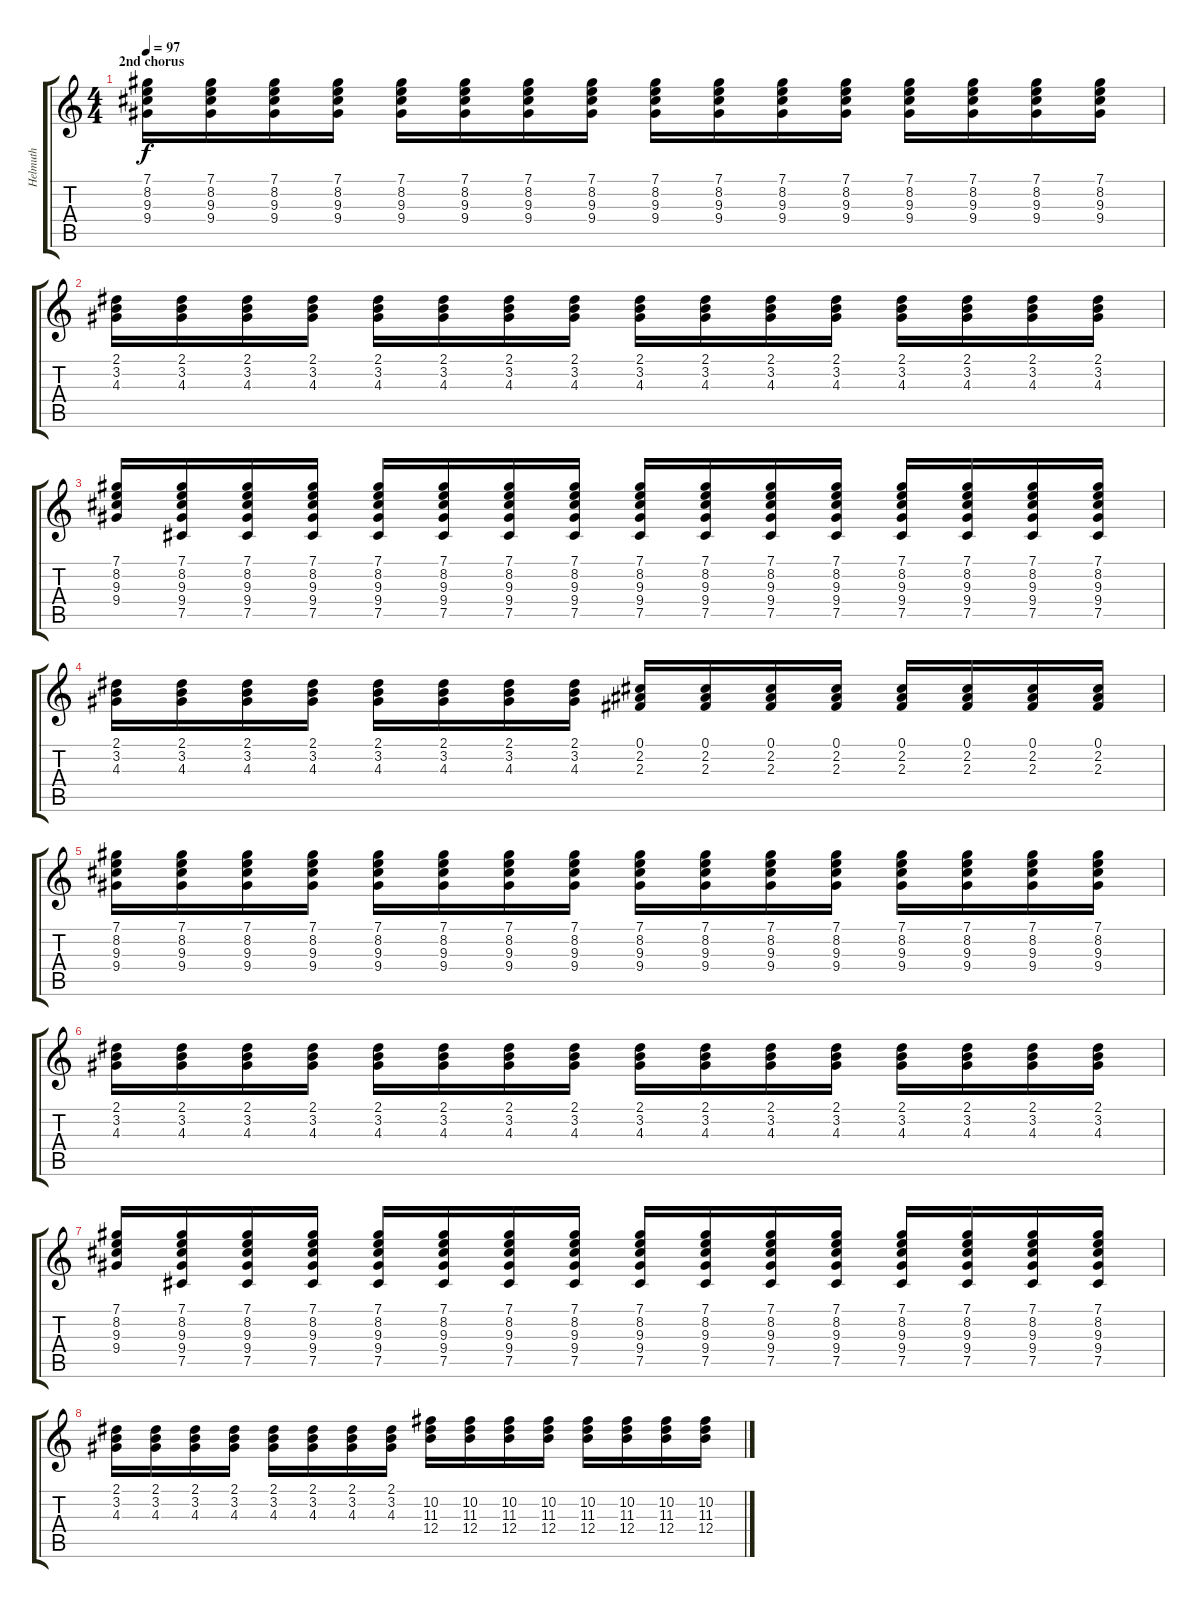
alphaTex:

\track ("Helmuth" "Helmuth") {instrument distortionguitar}
\staff {score tabs}
\tuning (Db4 Ab3 E3 B2 Gb2 Db2) {hide}
\ts (4 4)
\section ("" "2nd chorus")
\tempo 97
\clef g2
\ks c
(7.1 8.2 9.3 9.4).16{dy f} (7.1 8.2 9.3 9.4).16 (7.1 8.2 9.3 9.4).16 (7.1 8.2 9.3 9.4).16 (7.1 8.2 9.3 9.4).16 (7.1 8.2 9.3 9.4).16 (7.1 8.2 9.3 9.4).16 (7.1 8.2 9.3 9.4).16 (7.1 8.2 9.3 9.4).16 (7.1 8.2 9.3 9.4).16 (7.1 8.2 9.3 9.4).16 (7.1 8.2 9.3 9.4).16 (7.1 8.2 9.3 9.4).16 (7.1 8.2 9.3 9.4).16 (7.1 8.2 9.3 9.4).16 (7.1 8.2 9.3 9.4).16 |
(2.1 3.2 4.3).16 (2.1 3.2 4.3).16 (2.1 3.2 4.3).16 (2.1 3.2 4.3).16 (2.1 3.2 4.3).16 (2.1 3.2 4.3).16 (2.1 3.2 4.3).16 (2.1 3.2 4.3).16 (2.1 3.2 4.3).16 (2.1 3.2 4.3).16 (2.1 3.2 4.3).16 (2.1 3.2 4.3).16 (2.1 3.2 4.3).16 (2.1 3.2 4.3).16 (2.1 3.2 4.3).16 (2.1 3.2 4.3).16 |
(7.1 8.2 9.3 9.4).16 (7.1 8.2 9.3 9.4 7.5).16 (7.1 8.2 9.3 9.4 7.5).16 (7.1 8.2 9.3 9.4 7.5).16 (7.1 8.2 9.3 9.4 7.5).16 (7.1 8.2 9.3 9.4 7.5).16 (7.1 8.2 9.3 9.4 7.5).16 (7.1 8.2 9.3 9.4 7.5).16 (7.1 8.2 9.3 9.4 7.5).16 (7.1 8.2 9.3 9.4 7.5).16 (7.1 8.2 9.3 9.4 7.5).16 (7.1 8.2 9.3 9.4 7.5).16 (7.1 8.2 9.3 9.4 7.5).16 (7.1 8.2 9.3 9.4 7.5).16 (7.1 8.2 9.3 9.4 7.5).16 (7.1 8.2 9.3 9.4 7.5).16 |
(2.1 3.2 4.3).16 (2.1 3.2 4.3).16 (2.1 3.2 4.3).16 (2.1 3.2 4.3).16 (2.1 3.2 4.3).16 (2.1 3.2 4.3).16 (2.1 3.2 4.3).16 (2.1 3.2 4.3).16 (0.1 2.2 2.3).16 (0.1 2.2 2.3).16 (0.1 2.2 2.3).16 (0.1 2.2 2.3).16 (0.1 2.2 2.3).16 (0.1 2.2 2.3).16 (0.1 2.2 2.3).16 (0.1 2.2 2.3).16 |
(7.1 8.2 9.3 9.4).16 (7.1 8.2 9.3 9.4).16 (7.1 8.2 9.3 9.4).16 (7.1 8.2 9.3 9.4).16 (7.1 8.2 9.3 9.4).16 (7.1 8.2 9.3 9.4).16 (7.1 8.2 9.3 9.4).16 (7.1 8.2 9.3 9.4).16 (7.1 8.2 9.3 9.4).16 (7.1 8.2 9.3 9.4).16 (7.1 8.2 9.3 9.4).16 (7.1 8.2 9.3 9.4).16 (7.1 8.2 9.3 9.4).16 (7.1 8.2 9.3 9.4).16 (7.1 8.2 9.3 9.4).16 (7.1 8.2 9.3 9.4).16 |
(2.1 3.2 4.3).16 (2.1 3.2 4.3).16 (2.1 3.2 4.3).16 (2.1 3.2 4.3).16 (2.1 3.2 4.3).16 (2.1 3.2 4.3).16 (2.1 3.2 4.3).16 (2.1 3.2 4.3).16 (2.1 3.2 4.3).16 (2.1 3.2 4.3).16 (2.1 3.2 4.3).16 (2.1 3.2 4.3).16 (2.1 3.2 4.3).16 (2.1 3.2 4.3).16 (2.1 3.2 4.3).16 (2.1 3.2 4.3).16 |
(7.1 8.2 9.3 9.4).16 (7.1 8.2 9.3 9.4 7.5).16 (7.1 8.2 9.3 9.4 7.5).16 (7.1 8.2 9.3 9.4 7.5).16 (7.1 8.2 9.3 9.4 7.5).16 (7.1 8.2 9.3 9.4 7.5).16 (7.1 8.2 9.3 9.4 7.5).16 (7.1 8.2 9.3 9.4 7.5).16 (7.1 8.2 9.3 9.4 7.5).16 (7.1 8.2 9.3 9.4 7.5).16 (7.1 8.2 9.3 9.4 7.5).16 (7.1 8.2 9.3 9.4 7.5).16 (7.1 8.2 9.3 9.4 7.5).16 (7.1 8.2 9.3 9.4 7.5).16 (7.1 8.2 9.3 9.4 7.5).16 (7.1 8.2 9.3 9.4 7.5).16 |
(2.1 3.2 4.3).16 (2.1 3.2 4.3).16 (2.1 3.2 4.3).16 (2.1 3.2 4.3).16 (2.1 3.2 4.3).16 (2.1 3.2 4.3).16 (2.1 3.2 4.3).16 (2.1 3.2 4.3).16 (10.2 11.3 12.4).16 (10.2 11.3 12.4).16 (10.2 11.3 12.4).16 (10.2 11.3 12.4).16 (10.2 11.3 12.4).16 (10.2 11.3 12.4).16 (10.2 11.3 12.4).16 (10.2 11.3 12.4).16
